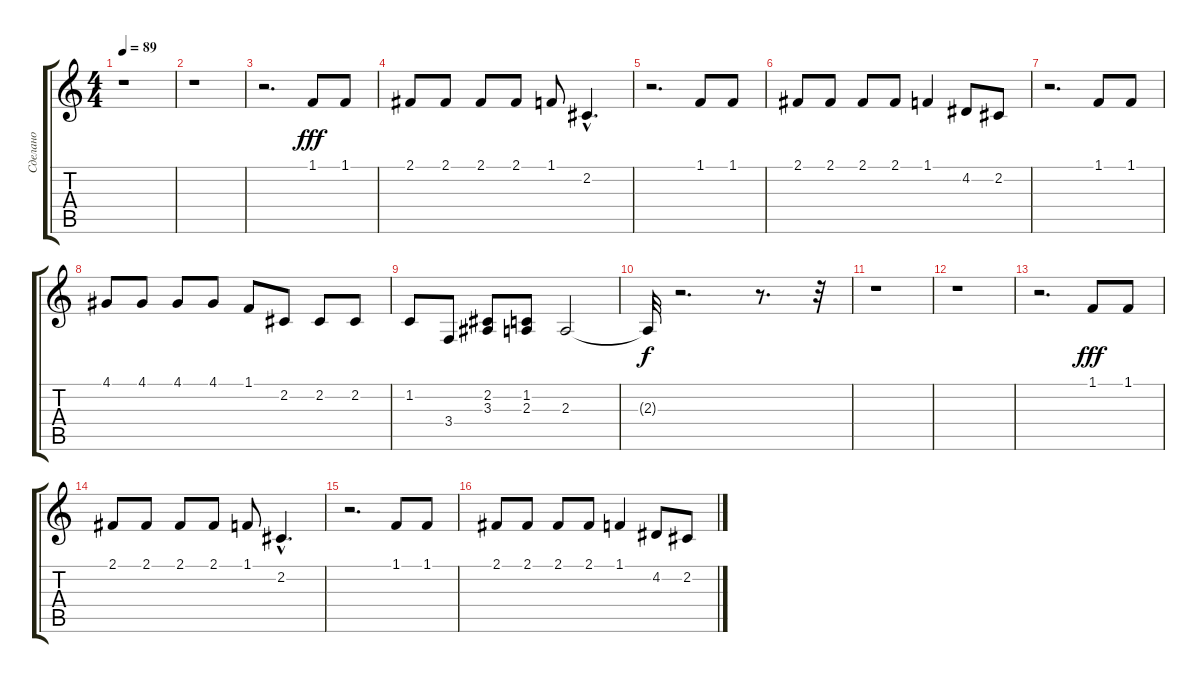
\track ("Сделано" "Сделано") {instrument trombone}
\staff {score tabs}
\tuning (E4 B3 G3 D3 A2 E2) {hide}
\ts (4 4)
\tempo 89
\clef g2
\ks c
r.1{dy f} |
r.1 |
r.2{d} 1.1.8{dy fff} 1.1.8 |
2.1.8 2.1.8 2.1.8 2.1.8 1.1.8 2.2{hac}.4{d} |
r.2{d} 1.1.8 1.1.8 |
2.1.8 2.1.8 2.1.8 2.1.8 1.1.4 4.2.8 2.2.8 |
r.2{d} 1.1.8 1.1.8 |
4.1.8 4.1.8 4.1.8 4.1.8 1.1.8 2.2.8 2.2.8 2.2.8 |
1.2.8 3.4.8 (2.2 3.3).8 (1.2 2.3).8 2.3.2 |
2.3{t}.32{dy f} r.2{d} r.8{d} r.32 |
r.1 |
r.1 |
r.2{d} 1.1.8{dy fff} 1.1.8 |
2.1.8 2.1.8 2.1.8 2.1.8 1.1.8 2.2{hac}.4{d} |
r.2{d} 1.1.8 1.1.8 |
2.1.8 2.1.8 2.1.8 2.1.8 1.1.4 4.2.8 2.2.8
